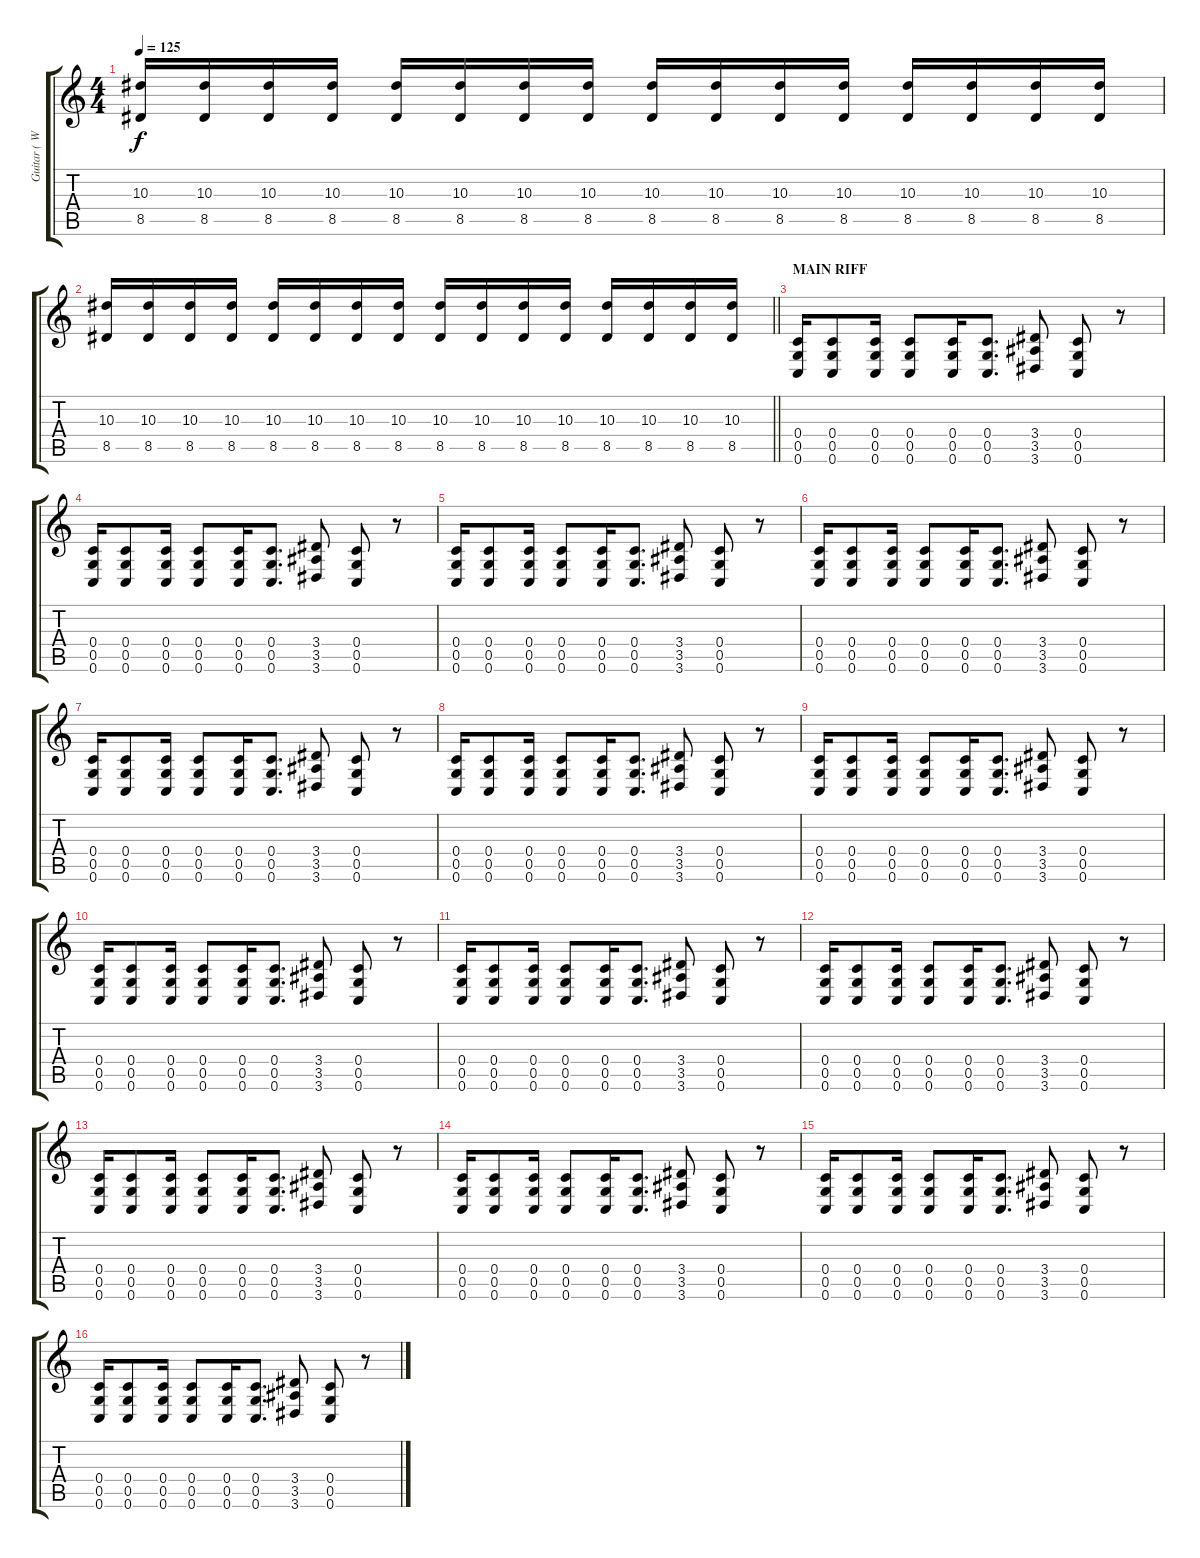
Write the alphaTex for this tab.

\track ("Guitar ( Wayne Static / Koichi Fukuda )" "Guitar ( W") {instrument distortionguitar}
\staff {score tabs}
\tuning (D4 A3 F3 C3 G2 C2) {hide}
\ts (4 4)
\tempo 125
\clef g2
\ks c
(10.3 8.5).16{dy f} (10.3 8.5).16 (10.3 8.5).16 (10.3 8.5).16 (10.3 8.5).16 (10.3 8.5).16 (10.3 8.5).16 (10.3 8.5).16 (10.3 8.5).16 (10.3 8.5).16 (10.3 8.5).16 (10.3 8.5).16 (10.3 8.5).16 (10.3 8.5).16 (10.3 8.5).16 (10.3 8.5).16 |
\barLineRight lightlight
(10.3 8.5).16 (10.3 8.5).16 (10.3 8.5).16 (10.3 8.5).16 (10.3 8.5).16 (10.3 8.5).16 (10.3 8.5).16 (10.3 8.5).16 (10.3 8.5).16 (10.3 8.5).16 (10.3 8.5).16 (10.3 8.5).16 (10.3 8.5).16 (10.3 8.5).16 (10.3 8.5).16 (10.3 8.5).16 |
\section ("" "MAIN RIFF")
(0.4 0.5 0.6).16 (0.4 0.5 0.6).8 (0.4 0.5 0.6).16 (0.4 0.5 0.6).8 (0.4 0.5 0.6).16 (0.4 0.5 0.6).8{d} (3.4 3.5 3.6).8 (0.4 0.5 0.6).8 r.8 |
(0.4 0.5 0.6).16 (0.4 0.5 0.6).8 (0.4 0.5 0.6).16 (0.4 0.5 0.6).8 (0.4 0.5 0.6).16 (0.4 0.5 0.6).8{d} (3.4 3.5 3.6).8 (0.4 0.5 0.6).8 r.8 |
(0.4 0.5 0.6).16 (0.4 0.5 0.6).8 (0.4 0.5 0.6).16 (0.4 0.5 0.6).8 (0.4 0.5 0.6).16 (0.4 0.5 0.6).8{d} (3.4 3.5 3.6).8 (0.4 0.5 0.6).8 r.8 |
(0.4 0.5 0.6).16 (0.4 0.5 0.6).8 (0.4 0.5 0.6).16 (0.4 0.5 0.6).8 (0.4 0.5 0.6).16 (0.4 0.5 0.6).8{d} (3.4 3.5 3.6).8 (0.4 0.5 0.6).8 r.8 |
(0.4 0.5 0.6).16 (0.4 0.5 0.6).8 (0.4 0.5 0.6).16 (0.4 0.5 0.6).8 (0.4 0.5 0.6).16 (0.4 0.5 0.6).8{d} (3.4 3.5 3.6).8 (0.4 0.5 0.6).8 r.8 |
(0.4 0.5 0.6).16 (0.4 0.5 0.6).8 (0.4 0.5 0.6).16 (0.4 0.5 0.6).8 (0.4 0.5 0.6).16 (0.4 0.5 0.6).8{d} (3.4 3.5 3.6).8 (0.4 0.5 0.6).8 r.8 |
(0.4 0.5 0.6).16 (0.4 0.5 0.6).8 (0.4 0.5 0.6).16 (0.4 0.5 0.6).8 (0.4 0.5 0.6).16 (0.4 0.5 0.6).8{d} (3.4 3.5 3.6).8 (0.4 0.5 0.6).8 r.8 |
(0.4 0.5 0.6).16 (0.4 0.5 0.6).8 (0.4 0.5 0.6).16 (0.4 0.5 0.6).8 (0.4 0.5 0.6).16 (0.4 0.5 0.6).8{d} (3.4 3.5 3.6).8 (0.4 0.5 0.6).8 r.8 |
(0.4 0.5 0.6).16 (0.4 0.5 0.6).8 (0.4 0.5 0.6).16 (0.4 0.5 0.6).8 (0.4 0.5 0.6).16 (0.4 0.5 0.6).8{d} (3.4 3.5 3.6).8 (0.4 0.5 0.6).8 r.8 |
(0.4 0.5 0.6).16 (0.4 0.5 0.6).8 (0.4 0.5 0.6).16 (0.4 0.5 0.6).8 (0.4 0.5 0.6).16 (0.4 0.5 0.6).8{d} (3.4 3.5 3.6).8 (0.4 0.5 0.6).8 r.8 |
(0.4 0.5 0.6).16 (0.4 0.5 0.6).8 (0.4 0.5 0.6).16 (0.4 0.5 0.6).8 (0.4 0.5 0.6).16 (0.4 0.5 0.6).8{d} (3.4 3.5 3.6).8 (0.4 0.5 0.6).8 r.8 |
(0.4 0.5 0.6).16 (0.4 0.5 0.6).8 (0.4 0.5 0.6).16 (0.4 0.5 0.6).8 (0.4 0.5 0.6).16 (0.4 0.5 0.6).8{d} (3.4 3.5 3.6).8 (0.4 0.5 0.6).8 r.8 |
(0.4 0.5 0.6).16 (0.4 0.5 0.6).8 (0.4 0.5 0.6).16 (0.4 0.5 0.6).8 (0.4 0.5 0.6).16 (0.4 0.5 0.6).8{d} (3.4 3.5 3.6).8 (0.4 0.5 0.6).8 r.8 |
(0.4 0.5 0.6).16 (0.4 0.5 0.6).8 (0.4 0.5 0.6).16 (0.4 0.5 0.6).8 (0.4 0.5 0.6).16 (0.4 0.5 0.6).8{d} (3.4 3.5 3.6).8 (0.4 0.5 0.6).8 r.8
